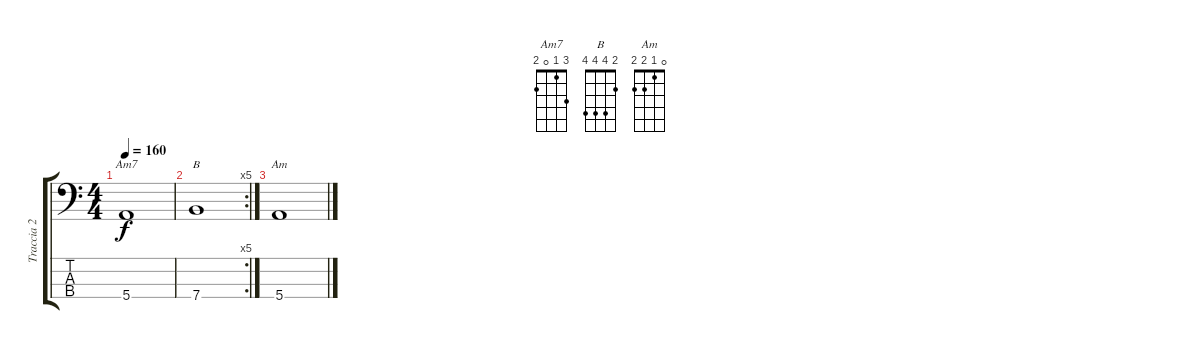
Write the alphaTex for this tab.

\track ("Traccia 2" "Traccia 2") {instrument electricbasspick}
\staff {score tabs}
\tuning (G2 D2 A1 E1) {hide}
\chord ("Am7" 3 1 0 2)
\chord ("B" 2 4 4 4)
\chord ("Am" 0 1 2 2)
\ts (4 4)
\tempo 160
\clef f4
\ks c
5.4.1{ch "Am7" dy f instrument electricbasspick} |
\rc 5
7.4.1{ch "B"} |
5.4.1{ch "Am"}
